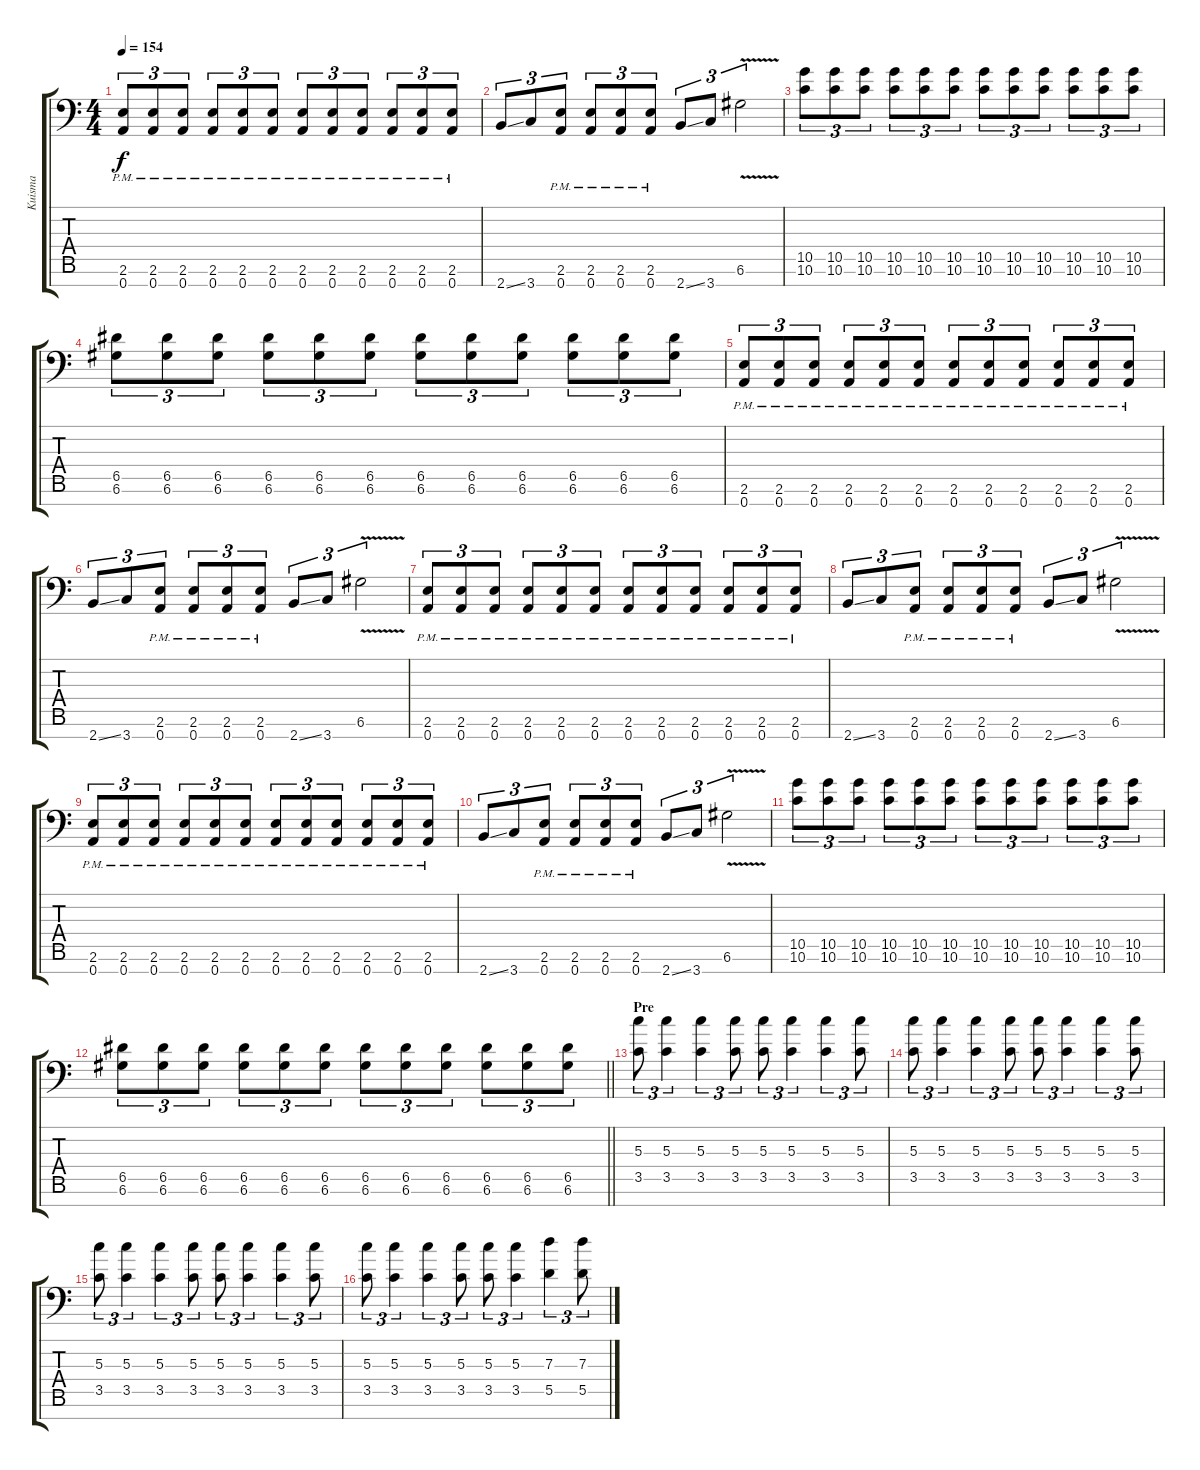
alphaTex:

\track ("Kuisma" "Kuisma") {instrument distortionguitar}
\staff {score tabs}
\tuning (E4 B3 G3 D3 A2 D2 A1) {hide}
\ts (4 4)
\tempo 154
\clef f4
\ks c
(2.6{pm} 0.7{pm}).8{tu (3 2) dy f} (2.6{pm} 0.7{pm}).8{tu (3 2)} (2.6{pm} 0.7{pm}).8{tu (3 2)} (2.6{pm} 0.7{pm}).8{tu (3 2)} (2.6{pm} 0.7{pm}).8{tu (3 2)} (2.6{pm} 0.7{pm}).8{tu (3 2)} (2.6{pm} 0.7{pm}).8{tu (3 2)} (2.6{pm} 0.7{pm}).8{tu (3 2)} (2.6{pm} 0.7{pm}).8{tu (3 2)} (2.6{pm} 0.7{pm}).8{tu (3 2)} (2.6{pm} 0.7{pm}).8{tu (3 2)} (2.6{pm} 0.7{pm}).8{tu (3 2)} |
2.7{ss}.8{tu (3 2)} 3.7.8{tu (3 2)} (2.6{pm} 0.7{pm}).8{tu (3 2)} (2.6{pm} 0.7{pm}).8{tu (3 2)} (2.6{pm} 0.7{pm}).8{tu (3 2)} (2.6{pm} 0.7{pm}).8{tu (3 2)} 2.7{ss}.8{tu (3 2)} 3.7.8{tu (3 2)} 6.6{v}.2{tu (3 2)} |
(10.5 10.6).8{tu (3 2)} (10.5 10.6).8{tu (3 2)} (10.5 10.6).8{tu (3 2)} (10.5 10.6).8{tu (3 2)} (10.5 10.6).8{tu (3 2)} (10.5 10.6).8{tu (3 2)} (10.5 10.6).8{tu (3 2)} (10.5 10.6).8{tu (3 2)} (10.5 10.6).8{tu (3 2)} (10.5 10.6).8{tu (3 2)} (10.5 10.6).8{tu (3 2)} (10.5 10.6).8{tu (3 2)} |
(6.5 6.6).8{tu (3 2)} (6.5 6.6).8{tu (3 2)} (6.5 6.6).8{tu (3 2)} (6.5 6.6).8{tu (3 2)} (6.5 6.6).8{tu (3 2)} (6.5 6.6).8{tu (3 2)} (6.5 6.6).8{tu (3 2)} (6.5 6.6).8{tu (3 2)} (6.5 6.6).8{tu (3 2)} (6.5 6.6).8{tu (3 2)} (6.5 6.6).8{tu (3 2)} (6.5 6.6).8{tu (3 2)} |
(2.6{pm} 0.7{pm}).8{tu (3 2)} (2.6{pm} 0.7{pm}).8{tu (3 2)} (2.6{pm} 0.7{pm}).8{tu (3 2)} (2.6{pm} 0.7{pm}).8{tu (3 2)} (2.6{pm} 0.7{pm}).8{tu (3 2)} (2.6{pm} 0.7{pm}).8{tu (3 2)} (2.6{pm} 0.7{pm}).8{tu (3 2)} (2.6{pm} 0.7{pm}).8{tu (3 2)} (2.6{pm} 0.7{pm}).8{tu (3 2)} (2.6{pm} 0.7{pm}).8{tu (3 2)} (2.6{pm} 0.7{pm}).8{tu (3 2)} (2.6{pm} 0.7{pm}).8{tu (3 2)} |
2.7{ss}.8{tu (3 2)} 3.7.8{tu (3 2)} (2.6{pm} 0.7{pm}).8{tu (3 2)} (2.6{pm} 0.7{pm}).8{tu (3 2)} (2.6{pm} 0.7{pm}).8{tu (3 2)} (2.6{pm} 0.7{pm}).8{tu (3 2)} 2.7{ss}.8{tu (3 2)} 3.7.8{tu (3 2)} 6.6{v}.2{tu (3 2)} |
(2.6{pm} 0.7{pm}).8{tu (3 2)} (2.6{pm} 0.7{pm}).8{tu (3 2)} (2.6{pm} 0.7{pm}).8{tu (3 2)} (2.6{pm} 0.7{pm}).8{tu (3 2)} (2.6{pm} 0.7{pm}).8{tu (3 2)} (2.6{pm} 0.7{pm}).8{tu (3 2)} (2.6{pm} 0.7{pm}).8{tu (3 2)} (2.6{pm} 0.7{pm}).8{tu (3 2)} (2.6{pm} 0.7{pm}).8{tu (3 2)} (2.6{pm} 0.7{pm}).8{tu (3 2)} (2.6{pm} 0.7{pm}).8{tu (3 2)} (2.6{pm} 0.7{pm}).8{tu (3 2)} |
2.7{ss}.8{tu (3 2)} 3.7.8{tu (3 2)} (2.6{pm} 0.7{pm}).8{tu (3 2)} (2.6{pm} 0.7{pm}).8{tu (3 2)} (2.6{pm} 0.7{pm}).8{tu (3 2)} (2.6{pm} 0.7{pm}).8{tu (3 2)} 2.7{ss}.8{tu (3 2)} 3.7.8{tu (3 2)} 6.6{v}.2{tu (3 2)} |
(2.6{pm} 0.7{pm}).8{tu (3 2)} (2.6{pm} 0.7{pm}).8{tu (3 2)} (2.6{pm} 0.7{pm}).8{tu (3 2)} (2.6{pm} 0.7{pm}).8{tu (3 2)} (2.6{pm} 0.7{pm}).8{tu (3 2)} (2.6{pm} 0.7{pm}).8{tu (3 2)} (2.6{pm} 0.7{pm}).8{tu (3 2)} (2.6{pm} 0.7{pm}).8{tu (3 2)} (2.6{pm} 0.7{pm}).8{tu (3 2)} (2.6{pm} 0.7{pm}).8{tu (3 2)} (2.6{pm} 0.7{pm}).8{tu (3 2)} (2.6{pm} 0.7{pm}).8{tu (3 2)} |
2.7{ss}.8{tu (3 2)} 3.7.8{tu (3 2)} (2.6{pm} 0.7{pm}).8{tu (3 2)} (2.6{pm} 0.7{pm}).8{tu (3 2)} (2.6{pm} 0.7{pm}).8{tu (3 2)} (2.6{pm} 0.7{pm}).8{tu (3 2)} 2.7{ss}.8{tu (3 2)} 3.7.8{tu (3 2)} 6.6{v}.2{tu (3 2)} |
(10.5 10.6).8{tu (3 2)} (10.5 10.6).8{tu (3 2)} (10.5 10.6).8{tu (3 2)} (10.5 10.6).8{tu (3 2)} (10.5 10.6).8{tu (3 2)} (10.5 10.6).8{tu (3 2)} (10.5 10.6).8{tu (3 2)} (10.5 10.6).8{tu (3 2)} (10.5 10.6).8{tu (3 2)} (10.5 10.6).8{tu (3 2)} (10.5 10.6).8{tu (3 2)} (10.5 10.6).8{tu (3 2)} |
\barLineRight lightlight
(6.5 6.6).8{tu (3 2)} (6.5 6.6).8{tu (3 2)} (6.5 6.6).8{tu (3 2)} (6.5 6.6).8{tu (3 2)} (6.5 6.6).8{tu (3 2)} (6.5 6.6).8{tu (3 2)} (6.5 6.6).8{tu (3 2)} (6.5 6.6).8{tu (3 2)} (6.5 6.6).8{tu (3 2)} (6.5 6.6).8{tu (3 2)} (6.5 6.6).8{tu (3 2)} (6.5 6.6).8{tu (3 2)} |
\section ("" "Pre")
(5.3 3.5).8{tu (3 2)} (5.3 3.5).4{tu (3 2)} (5.3 3.5).4{tu (3 2)} (5.3 3.5).8{tu (3 2)} (5.3 3.5).8{tu (3 2)} (5.3 3.5).4{tu (3 2)} (5.3 3.5).4{tu (3 2)} (5.3 3.5).8{tu (3 2)} |
(5.3 3.5).8{tu (3 2)} (5.3 3.5).4{tu (3 2)} (5.3 3.5).4{tu (3 2)} (5.3 3.5).8{tu (3 2)} (5.3 3.5).8{tu (3 2)} (5.3 3.5).4{tu (3 2)} (5.3 3.5).4{tu (3 2)} (5.3 3.5).8{tu (3 2)} |
(5.3 3.5).8{tu (3 2)} (5.3 3.5).4{tu (3 2)} (5.3 3.5).4{tu (3 2)} (5.3 3.5).8{tu (3 2)} (5.3 3.5).8{tu (3 2)} (5.3 3.5).4{tu (3 2)} (5.3 3.5).4{tu (3 2)} (5.3 3.5).8{tu (3 2)} |
(5.3 3.5).8{tu (3 2)} (5.3 3.5).4{tu (3 2)} (5.3 3.5).4{tu (3 2)} (5.3 3.5).8{tu (3 2)} (5.3 3.5).8{tu (3 2)} (5.3 3.5).4{tu (3 2)} (7.3 5.5).4{tu (3 2)} (7.3 5.5).8{tu (3 2)}
